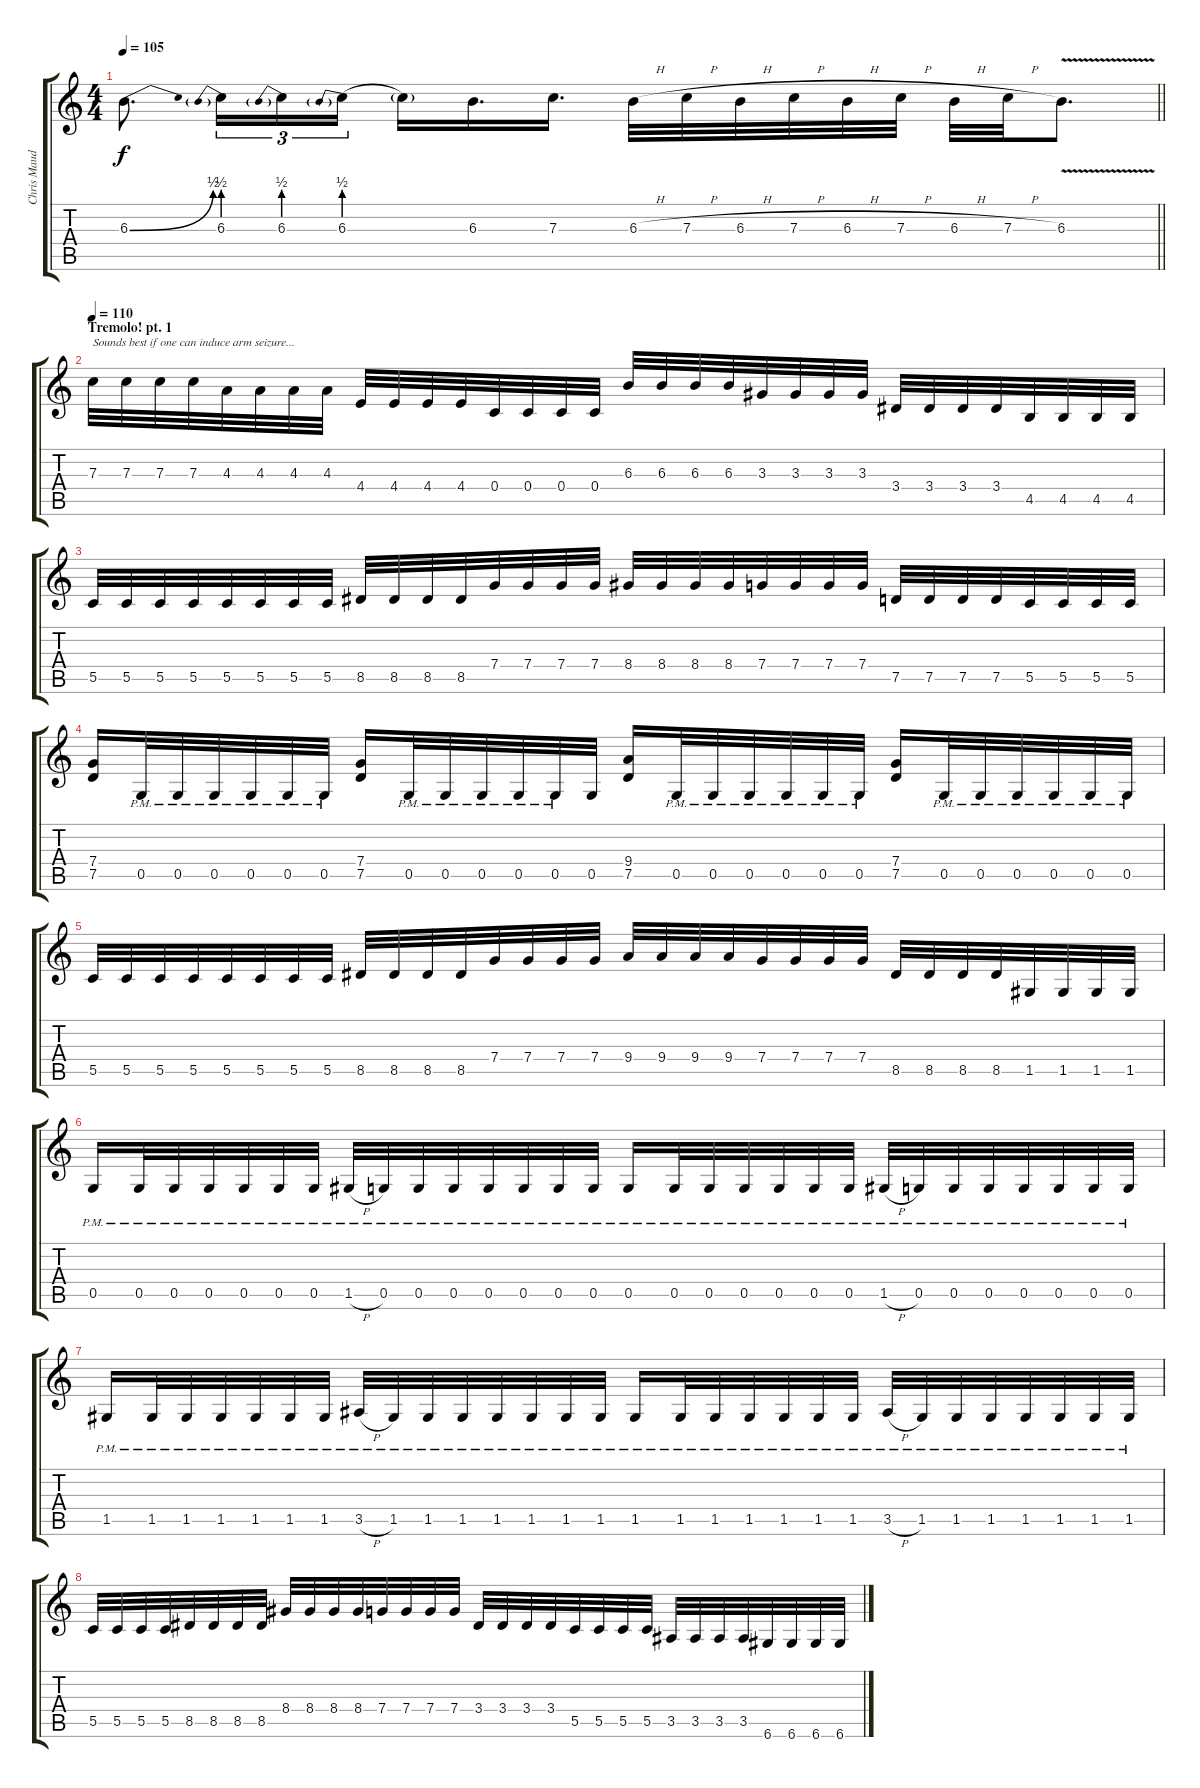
\track ("Chris Maudling" "Chris Maud") {instrument overdrivenguitar}
\staff {score tabs}
\tuning (D4 A3 F3 C3 G2 D2) {hide}
\ts (4 4)
\tempo 105
\clef g2
\barLineRight lightlight
\ks c
6.3{be (bend 0 0 60 2)}.8{d dy f} 6.3{be (prebend 0 2 60 2)}.16{tu (3 2)} 6.3{be (prebend 0 2 60 2)}.16{tu (3 2)} 6.3{be (prebend 0 2 60 2)}.16{tu (3 2) beam splitsecondary} 6.3{t}.16 6.3.16{d} 7.3.16{d} 6.3{h}.32 7.3{h}.32 6.3{h}.32 7.3{h}.32 6.3{h}.32 7.3{h}.32 6.3{h}.32 7.3{h}.32 6.3{v}.8{d} |
\section ("" "Tremolo! pt. 1")
\tempo 110
7.3.32{txt "Sounds best if one can induce arm seizure..."} 7.3.32 7.3.32 7.3.32 4.3.32 4.3.32 4.3.32 4.3.32 4.4.32 4.4.32 4.4.32 4.4.32 0.4.32 0.4.32 0.4.32 0.4.32 6.3.32 6.3.32 6.3.32 6.3.32 3.3.32 3.3.32 3.3.32 3.3.32 3.4.32 3.4.32 3.4.32 3.4.32 4.5.32 4.5.32 4.5.32 4.5.32 |
5.5.32 5.5.32 5.5.32 5.5.32 5.5.32 5.5.32 5.5.32 5.5.32 8.5.32 8.5.32 8.5.32 8.5.32 7.4.32 7.4.32 7.4.32 7.4.32 8.4.32 8.4.32 8.4.32 8.4.32 7.4.32 7.4.32 7.4.32 7.4.32 7.5.32 7.5.32 7.5.32 7.5.32 5.5.32 5.5.32 5.5.32 5.5.32 |
(7.4 7.5).16 0.5{pm}.32 0.5{pm}.32 0.5{pm}.32 0.5{pm}.32 0.5{pm}.32 0.5{pm}.32 (7.4 7.5).16 0.5{pm}.32 0.5{pm}.32 0.5{pm}.32 0.5{pm}.32 0.5{pm}.32 0.5.32 (9.4 7.5).16 0.5{pm}.32 0.5{pm}.32 0.5{pm}.32 0.5{pm}.32 0.5{pm}.32 0.5{pm}.32 (7.4 7.5).16 0.5{pm}.32 0.5{pm}.32 0.5{pm}.32 0.5{pm}.32 0.5{pm}.32 0.5{pm}.32 |
5.5.32 5.5.32 5.5.32 5.5.32 5.5.32 5.5.32 5.5.32 5.5.32 8.5.32 8.5.32 8.5.32 8.5.32 7.4.32 7.4.32 7.4.32 7.4.32 9.4.32 9.4.32 9.4.32 9.4.32 7.4.32 7.4.32 7.4.32 7.4.32 8.5.32 8.5.32 8.5.32 8.5.32 1.5.32 1.5.32 1.5.32 1.5.32 |
0.5{pm}.16 0.5{pm}.32 0.5{pm}.32 0.5{pm}.32 0.5{pm}.32 0.5{pm}.32 0.5{pm}.32 1.5{h pm}.32 0.5{pm}.32 0.5{pm}.32 0.5{pm}.32 0.5{pm}.32 0.5{pm}.32 0.5{pm}.32 0.5{pm}.32 0.5{pm}.16 0.5{pm}.32 0.5{pm}.32 0.5{pm}.32 0.5{pm}.32 0.5{pm}.32 0.5{pm}.32 1.5{h pm}.32 0.5{pm}.32 0.5{pm}.32 0.5{pm}.32 0.5{pm}.32 0.5{pm}.32 0.5{pm}.32 0.5{pm}.32 |
1.5{pm}.16 1.5{pm}.32 1.5{pm}.32 1.5{pm}.32 1.5{pm}.32 1.5{pm}.32 1.5{pm}.32 3.5{h pm}.32 1.5{pm}.32 1.5{pm}.32 1.5{pm}.32 1.5{pm}.32 1.5{pm}.32 1.5{pm}.32 1.5{pm}.32 1.5{pm}.16 1.5{pm}.32 1.5{pm}.32 1.5{pm}.32 1.5{pm}.32 1.5{pm}.32 1.5{pm}.32 3.5{h pm}.32 1.5{pm}.32 1.5{pm}.32 1.5{pm}.32 1.5{pm}.32 1.5{pm}.32 1.5{pm}.32 1.5{pm}.32 |
5.5.32 5.5.32 5.5.32 5.5.32 8.5.32 8.5.32 8.5.32 8.5.32 8.4.32 8.4.32 8.4.32 8.4.32 7.4.32 7.4.32 7.4.32 7.4.32 3.4.32 3.4.32 3.4.32 3.4.32 5.5.32 5.5.32 5.5.32 5.5.32 3.5.32 3.5.32 3.5.32 3.5.32 6.6.32 6.6.32 6.6.32 6.6.32
